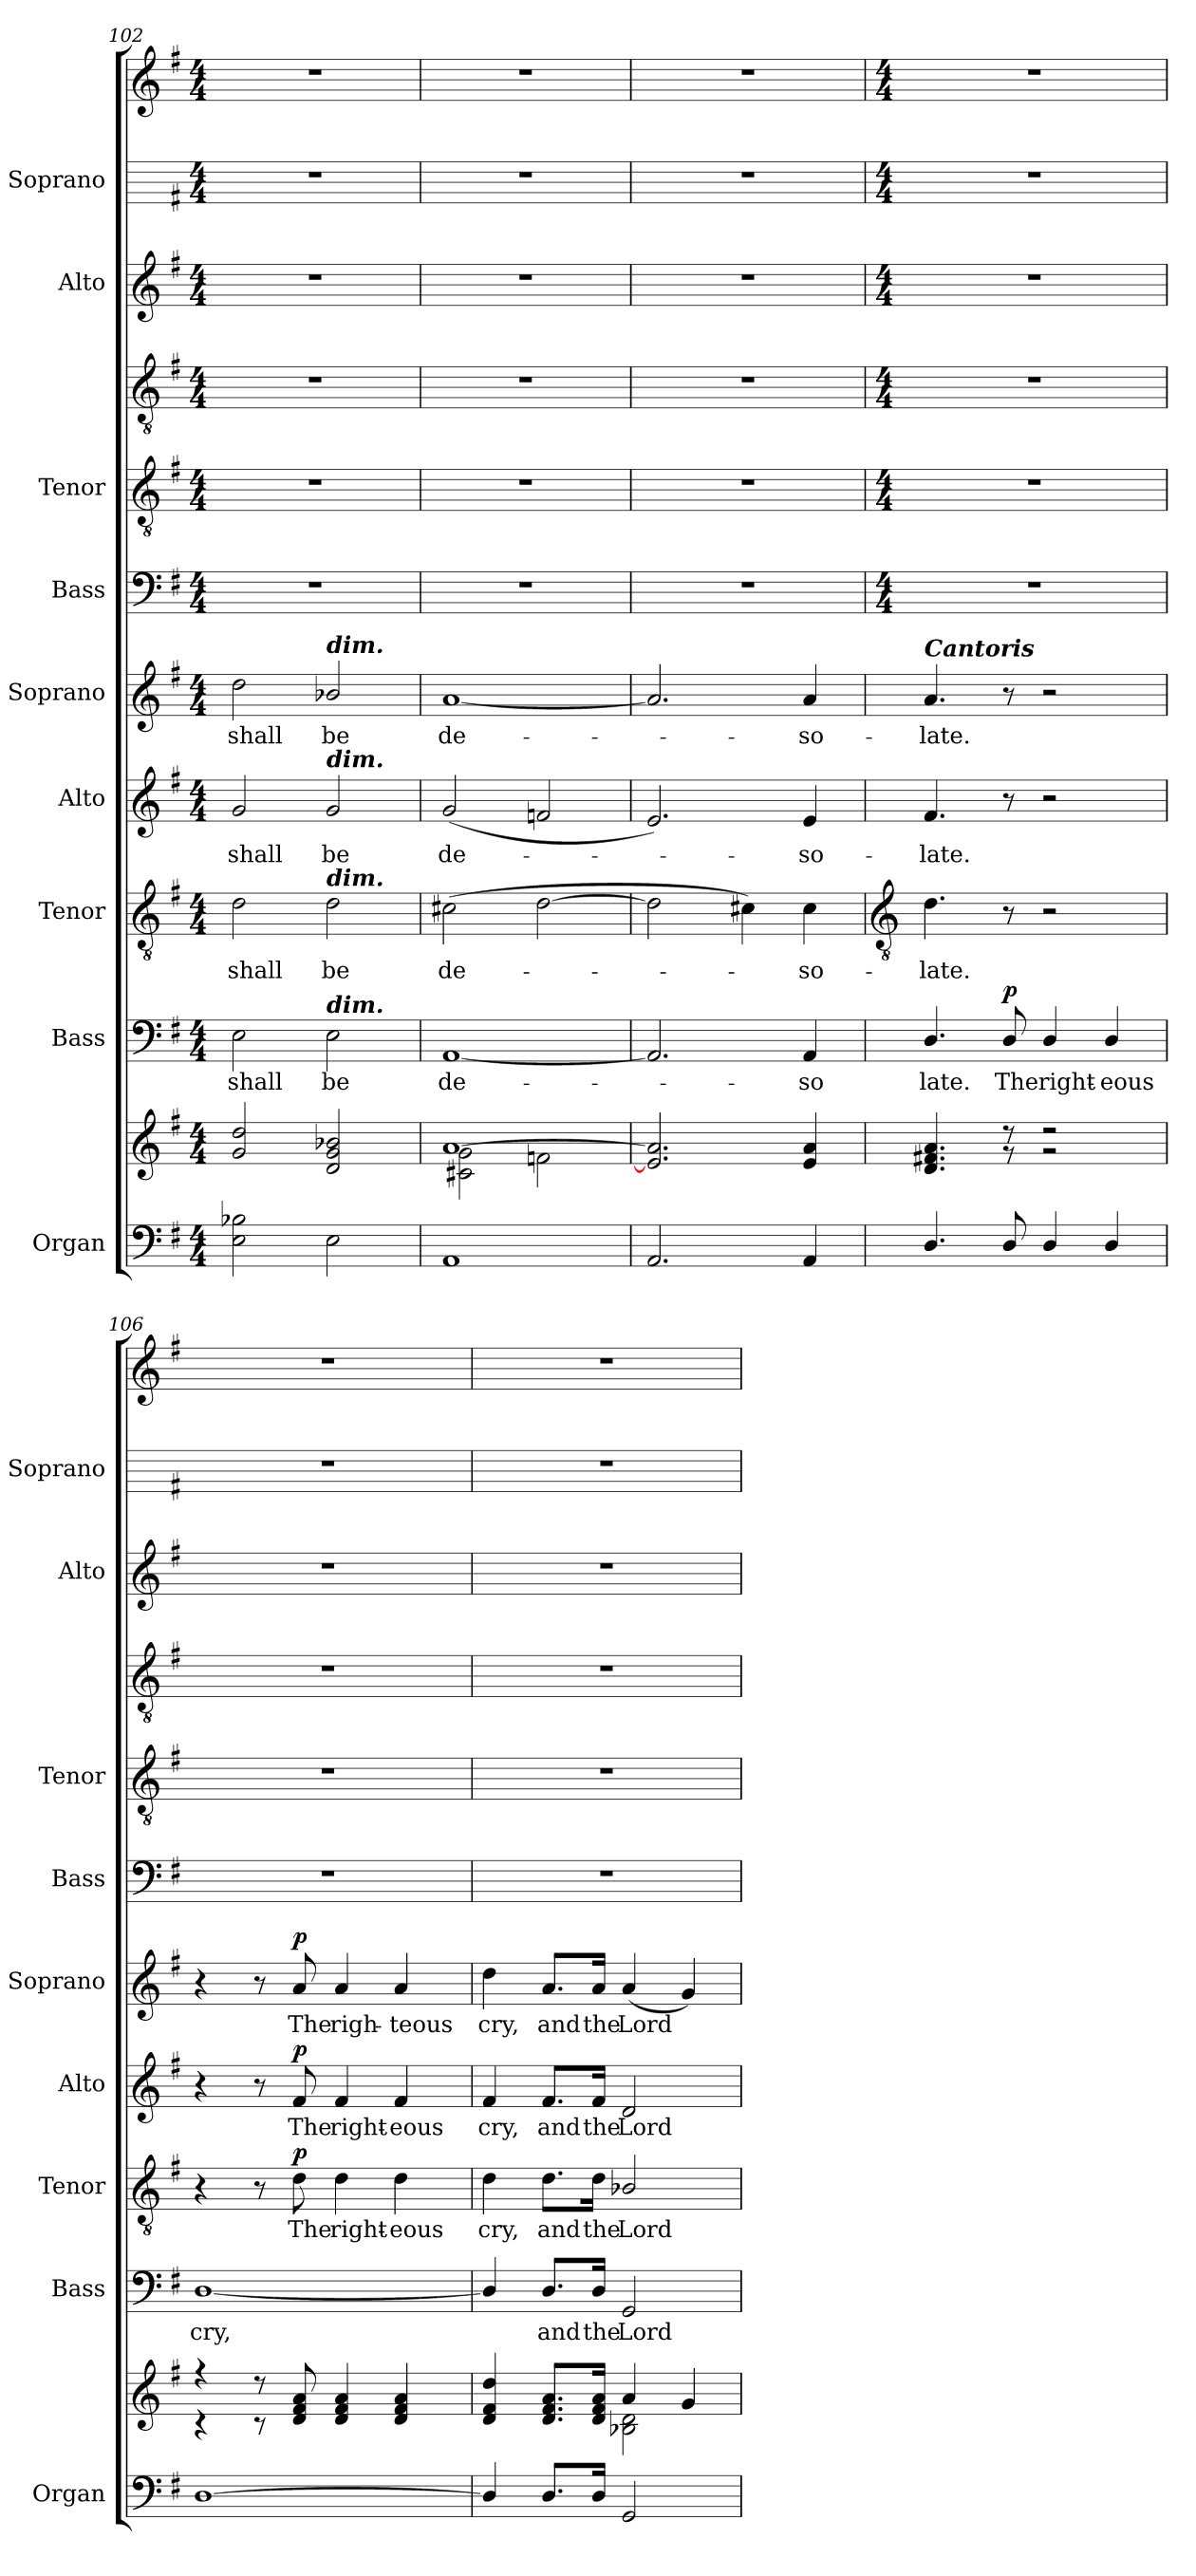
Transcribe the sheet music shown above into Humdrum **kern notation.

**kern	**kern	**kern	**text	**dynam	**kern	**text	**dynam	**kern	**text	**dynam	**kern	**text	**dynam	**kern	**kern	**kern	**kern	**kern	**kern
*part9	*part9	*part8	*part8	*part8	*part7	*part7	*part7	*part6	*part6	*part6	*part5	*part5	*part5	*part4	*part3	*part3	*part2	*part1	*part1
*staff12	*staff11	*staff10	*staff10	*staff10	*staff9	*staff9	*staff9	*staff8	*staff8	*staff8	*staff7	*staff7	*staff7	*staff6	*staff5	*staff4	*staff3	*staff2	*staff1
*I"Organ	*	*I"Bass	*	*	*I"Tenor	*	*	*I"Alto	*	*	*I"Soprano	*	*	*I"Bass	*I"Tenor	*	*I"Alto	*I"Soprano	*
*I'Organ	*	*I'Bass	*	*	*I'Tenor	*	*	*I'Alto	*	*	*I'Soprano	*	*	*I'Bass	*I'Tenor	*	*I'Alto	*I'Soprano	*
*clefF4	*clefG2	*clefF4	*	*	*clefGv2	*	*	*clefG2	*	*	*clefG2	*	*	*clefF4	*clefGv2	*clefGv2	*clefG2	*	*clefG2
*k[f#]	*k[f#]	*k[f#]	*	*	*k[f#]	*	*	*k[f#]	*	*	*k[f#]	*	*	*k[f#]	*k[f#]	*k[f#]	*k[f#]	*k[f#]	*k[f#]
*G:	*G:	*G:	*	*	*G:	*	*	*G:	*	*	*G:	*	*	*G:	*G:	*G:	*G:	*G:	*G:
*M4/4	*M4/4	*M4/4	*	*	*M4/4	*	*	*M4/4	*	*	*M4/4	*	*	*M4/4	*M4/4	*M4/4	*M4/4	*M4/4	*M4/4
=102	=102	=102	=102	=102	=102	=102	=102	=102	=102	=102	=102	=102	=102	=102	=102	=102	=102	=102	=102
*	*^	*	*	*	*	*	*	*	*	*	*	*	*	*	*	*	*	*	*
!	!	!	!	!LO:LY:b	!	!	!LO:LY:b	!	!	!LO:LY:b	!	!	!LO:LY:b	!	!	!	!	!	!	!
2E 2B-X	2g/ 2dd/	1ryy	2E	shall	.	2d	shall	.	2g	shall	.	2dd	shall	.	1r	1r	1r	1r	1r	1r
!	!	!	!	!	!	!	!	!	!	!	!	!LO:TX:a:Bi:t=dim.	!	!	!	!	!	!	!	!
!	!	!	!	!	!	!	!	!	!LO:TX:a:Bi:t=dim.	!	!	!	!	!	!	!	!	!	!	!
!	!	!	!	!	!	!LO:TX:a:Bi:t=dim.	!	!	!	!	!	!	!	!	!	!	!	!	!	!
!	!	!	!LO:TX:a:Bi:t=dim.	!	!	!	!	!	!	!	!	!	!	!	!	!	!	!	!	!
!	!	!	!	!LO:LY:b	!	!	!LO:LY:b	!	!	!LO:LY:b	!	!	!LO:LY:b	!	!	!	!	!	!	!
2E	2d/ 2g/ 2b-X/	.	2E	be	.	2d	be	.	2g	be	.	2b-X/	be	.	.	.	.	.	.	.
=103	=103	=103	=103	=103	=103	=103	=103	=103	=103	=103	=103	=103	=103	=103	=103	=103	=103	=103	=103	=103
!	!	!	!	!LO:LY:b	!	!	!LO:LY:b	!	!	!LO:LY:b	!	!	!LO:LY:b	!	!	!	!	!	!	!
1AA	[1a/	2c#X\ 2g\	[1AA	de-	.	(>2c#X	de-	.	(<2g	de-	.	[1a	de-	.	1r	1r	1r	1r	1r	1r
.	.	2fn\	.	.	.	[2d	.	.	2fn	.	.	.	.	.	.	.	.	.	.	.
=104	=104	=104	=104	=104	=104	=104	=104	=104	=104	=104	=104	=104	=104	=104	=104	=104	=104	=104	=104	=104
2.AA/	2.e/] 2.a/]	1ryy	2.AA]	.	.	2d]	.	.	2.e)	.	.	2.a]	.	.	1r	1r	1r	1r	1r	1r
.	.	.	.	.	.	4c#X)	.	.	.	.	.	.	.	.	.	.	.	.	.	.
!	!	!	!	!LO:LY:b	!	!	!LO:LY:b	!	!	!LO:LY:b	!	!	!LO:LY:b	!	!	!	!	!	!	!
4AA/	4e/ 4a/	.	4AA	so	.	4c#	so-	.	4e	so-	.	4a	so-	.	.	.	.	.	.	.
!!LO:LB:g=z
=105	=105	=105	=105	=105	=105	=105	=105	=105	=105	=105	=105	=105	=105	=105	=105	=105	=105	=105	=105	=105
*	*	*	*	*	*	*clefGv2	*	*	*	*	*	*	*	*	*	*	*	*	*	*
*	*	*	*	*	*	*	*	*	*	*	*	*	*	*	*M4/4	*M4/4	*M4/4	*M4/4	*M4/4	*M4/4
*^	*	*	*	*	*	*	*	*	*	*	*	*	*	*	*	*	*	*	*	*
!	!	!	!	!	!	!	!	!	!	!	!	!	!LO:TX:a:Bi:t=Cantoris	!	!	!	!	!	!	!	!
!	!	!	!	!	!LO:LY:b	!	!	!LO:LY:b	!	!	!LO:LY:b	!	!	!LO:LY:b	!	!	!	!	!	!	!
4.D/	1ryy	4.d/ 4.f#X/ 4.a/	4.ryy	4.D/	late.	.	4.d	-late.	.	4.f#	-late.	.	4.a	-late.	.	1r	1r	1r	1r	1r	1r
!	!	!	!	!	!LO:LY:b	!LO:DY:b	!	!	!	!	!	!	!	!	!	!	!	!	!	!	!
8D/	.	8r	8r	8D/	The	p	8r	.	.	8r	.	.	8r	.	.	.	.	.	.	.	.
!	!	!	!	!	!LO:LY:b	!	!	!	!	!	!	!	!	!	!	!	!	!	!	!	!
4D/	.	2r	2r	4D/	right-	.	2r	.	.	2r	.	.	2r	.	.	.	.	.	.	.	.
!	!	!	!	!	!LO:LY:b	!	!	!	!	!	!	!	!	!	!	!	!	!	!	!	!
4D/	.	.	.	4D/	-eous	.	.	.	.	.	.	.	.	.	.	.	.	.	.	.	.
=106	=106	=106	=106	=106	=106	=106	=106	=106	=106	=106	=106	=106	=106	=106	=106	=106	=106	=106	=106	=106	=106
!	!	!	!	!	!LO:LY:b	!	!	!	!	!	!	!	!	!	!	!	!	!	!	!	!
[1D/	1ryy	4r	4r	[1D/	cry,	.	4r	.	.	4r	.	.	4r	.	.	1r	1r	1r	1r	1r	1r
.	.	8r	8r	.	.	.	8r	.	.	8r	.	.	8r	.	.	.	.	.	.	.	.
!	!	!	!	!	!	!	!	!LO:LY:b	!LO:DY:b	!	!LO:LY:b	!LO:DY:b	!	!LO:LY:b	!LO:DY:b	!	!	!	!	!	!
.	.	8d/ 8f#/ 8a/	2ryy	.	.	.	8d	The	p	8f#	The	p	8a	The	p	.	.	.	.	.	.
!	!	!	!	!	!	!	!	!LO:LY:b	!	!	!LO:LY:b	!	!	!LO:LY:b	!	!	!	!	!	!	!
.	.	4d/ 4f#/ 4a/	.	.	.	.	4d	right-	.	4f#	right-	.	4a	righ-	.	.	.	.	.	.	.
!	!	!	!	!	!	!	!	!LO:LY:b	!	!	!LO:LY:b	!	!	!LO:LY:b	!	!	!	!	!	!	!
.	.	4d/ 4f#/ 4a/	.	.	.	.	4d	-eous	.	4f#	-eous	.	4a	-teous	.	.	.	.	.	.	.
.	.	.	8ryy	.	.	.	.	.	.	.	.	.	.	.	.	.	.	.	.	.	.
=107	=107	=107	=107	=107	=107	=107	=107	=107	=107	=107	=107	=107	=107	=107	=107	=107	=107	=107	=107	=107	=107
!	!	!	!	!	!	!	!	!LO:LY:b	!	!	!LO:LY:b	!	!	!LO:LY:b	!	!	!	!	!	!	!
4D/]	1ryy	4d/ 4f#/ 4dd/	2ryy	4D/]	.	.	4d	cry,	.	4f#	cry,	.	4dd	cry,	.	1r	1r	1r	1r	1r	1r
!	!	!	!	!	!LO:LY:b	!	!	!LO:LY:b	!	!	!LO:LY:b	!	!	!LO:LY:b	!	!	!	!	!	!	!
8.D/L	.	8.d/ 8.f#/ 8.a/L	.	8.D/L	and	.	8.d\L	and	.	8.f#/L	and	.	8.a/L	and	.	.	.	.	.	.	.
!	!	!	!	!	!LO:LY:b	!	!	!LO:LY:b	!	!	!LO:LY:b	!	!	!LO:LY:b	!	!	!	!	!	!	!
16D/J	.	16d/ 16f#/ 16a/J	.	16D/Jk	the	.	16d\Jk	the	.	16f#/Jk	the	.	16a/Jk	the	.	.	.	.	.	.	.
!	!	!	!	!	!LO:LY:b	!	!	!LO:LY:b	!	!	!LO:LY:b	!	!	!LO:LY:b	!	!	!	!	!	!	!
2GG/	.	4a/	2B-X\ 2d\	2GG	Lord	.	2B-X/	Lord	.	2d	Lord	.	(<4a	Lord	.	.	.	.	.	.	.
.	.	4g/	.	.	.	.	.	.	.	.	.	.	4g)	.	.	.	.	.	.	.	.
*v	*v	*	*	*	*	*	*	*	*	*	*	*	*	*	*	*	*	*	*	*	*
*	*v	*v	*	*	*	*	*	*	*	*	*	*	*	*	*	*	*	*	*	*
=	=	=	=	=	=	=	=	=	=	=	=	=	=	=	=	=	=	=	=
*-	*-	*-	*-	*-	*-	*-	*-	*-	*-	*-	*-	*-	*-	*-	*-	*-	*-	*-	*-
